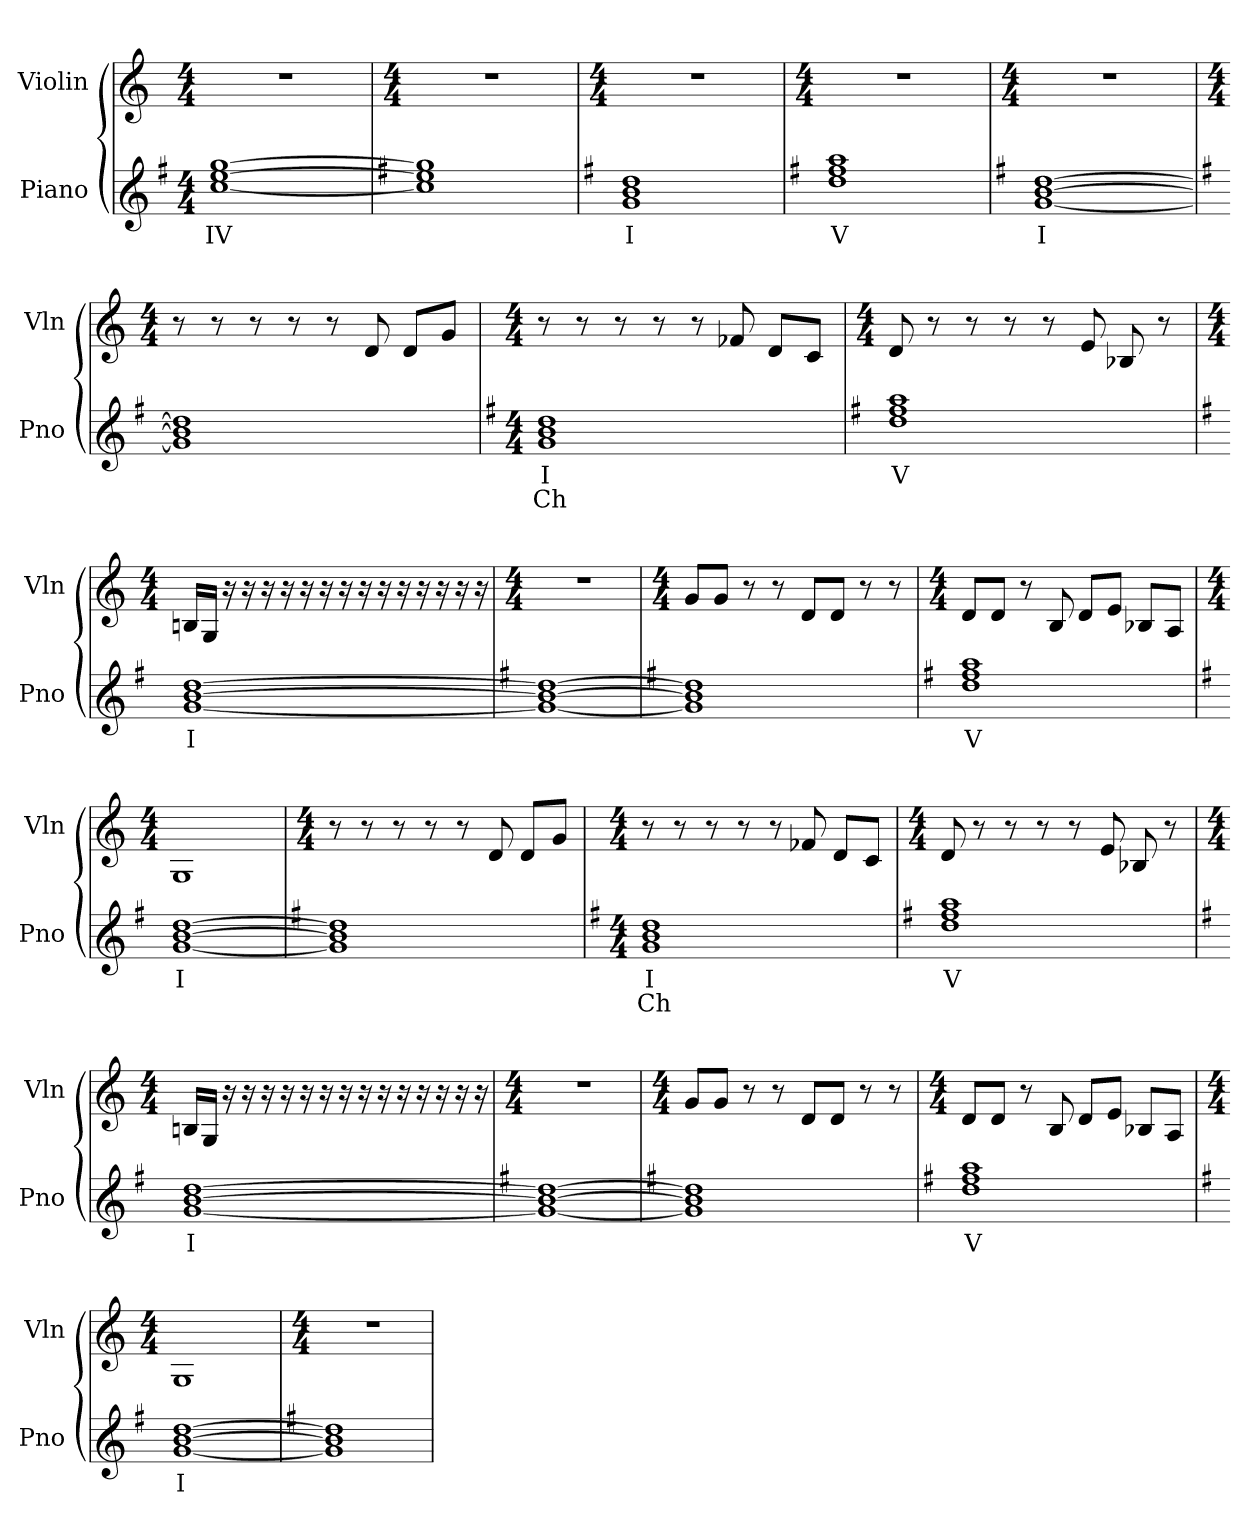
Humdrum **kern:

**kern	**text	**text	**kern
*part2	*part2	*part2	*part1
*staff2	*staff2	*staff2	*staff1
*I"Piano	*	*	*I"Violin
*I'Pno	*	*	*I'Vln
*k[f#]	*	*	*
*G:	*	*	*
*M4/4	*	*	*M4/4
=	=	=	=
[1cc [1ee [1gg	IV	.	1r
=	=	=	=
*k[f#]	*	*	*
*G:	*	*	*
*	*	*	*M4/4
1cc] 1ee] 1gg]	.	.	1r
=	=	=	=
*k[f#]	*	*	*
*G:	*	*	*
*	*	*	*M4/4
1g 1b 1dd	I	.	1r
=	=	=	=
*k[f#]	*	*	*
*G:	*	*	*
*	*	*	*M4/4
1dd 1ff# 1aa	V	.	1r
=	=	=	=
*k[f#]	*	*	*
*G:	*	*	*
*	*	*	*M4/4
[1g [1b [1dd	I	.	1r
=	=	=	=
*k[f#]	*	*	*
*G:	*	*	*
*	*	*	*M4/4
1g] 1b] 1dd]	.	.	8r
.	.	.	8r
.	.	.	8r
.	.	.	8r
.	.	.	8r
.	.	.	8d
.	.	.	8dL
.	.	.	8gJ
=	=	=	=
*k[f#]	*	*	*
*G:	*	*	*
*M4/4	*	*	*M4/4
1g 1b 1dd	I	Ch	8r
.	.	.	8r
.	.	.	8r
.	.	.	8r
.	.	.	8r
.	.	.	8f-X
.	.	.	8dL
.	.	.	8cJ
=	=	=	=
*k[f#]	*	*	*
*G:	*	*	*
*	*	*	*M4/4
1dd 1ff# 1aa	V	.	8d
.	.	.	8r
.	.	.	8r
.	.	.	8r
.	.	.	8r
.	.	.	8e
.	.	.	8B-X
.	.	.	8r
=	=	=	=
*k[f#]	*	*	*
*G:	*	*	*
*	*	*	*M4/4
[1g [1b [1dd	I	.	16BnLL
.	.	.	16GJJ
.	.	.	16r
.	.	.	16r
.	.	.	16r
.	.	.	16r
.	.	.	16r
.	.	.	16r
.	.	.	16r
.	.	.	16r
.	.	.	16r
.	.	.	16r
.	.	.	16r
.	.	.	16r
.	.	.	16r
.	.	.	16r
=	=	=	=
*k[f#]	*	*	*
*G:	*	*	*
*	*	*	*M4/4
1g_ 1b_ 1dd_	.	.	1r
=	=	=	=
*k[f#]	*	*	*
*G:	*	*	*
*	*	*	*M4/4
1g] 1b] 1dd]	.	.	8gL
.	.	.	8gJ
.	.	.	8r
.	.	.	8r
.	.	.	8dL
.	.	.	8dJ
.	.	.	8r
.	.	.	8r
=	=	=	=
*k[f#]	*	*	*
*G:	*	*	*
*	*	*	*M4/4
1dd 1ff# 1aa	V	.	8dL
.	.	.	8dJ
.	.	.	8r
.	.	.	8B
.	.	.	8dL
.	.	.	8eJ
.	.	.	8B-XL
.	.	.	8AJ
=	=	=	=
*k[f#]	*	*	*
*G:	*	*	*
*	*	*	*M4/4
[1g [1b [1dd	I	.	1G
=	=	=	=
*k[f#]	*	*	*
*G:	*	*	*
*	*	*	*M4/4
1g] 1b] 1dd]	.	.	8r
.	.	.	8r
.	.	.	8r
.	.	.	8r
.	.	.	8r
.	.	.	8d
.	.	.	8dL
.	.	.	8gJ
=	=	=	=
*k[f#]	*	*	*
*G:	*	*	*
*M4/4	*	*	*M4/4
1g 1b 1dd	I	Ch	8r
.	.	.	8r
.	.	.	8r
.	.	.	8r
.	.	.	8r
.	.	.	8f-X
.	.	.	8dL
.	.	.	8cJ
=	=	=	=
*k[f#]	*	*	*
*G:	*	*	*
*	*	*	*M4/4
1dd 1ff# 1aa	V	.	8d
.	.	.	8r
.	.	.	8r
.	.	.	8r
.	.	.	8r
.	.	.	8e
.	.	.	8B-X
.	.	.	8r
=	=	=	=
*k[f#]	*	*	*
*G:	*	*	*
*	*	*	*M4/4
[1g [1b [1dd	I	.	16BnLL
.	.	.	16GJJ
.	.	.	16r
.	.	.	16r
.	.	.	16r
.	.	.	16r
.	.	.	16r
.	.	.	16r
.	.	.	16r
.	.	.	16r
.	.	.	16r
.	.	.	16r
.	.	.	16r
.	.	.	16r
.	.	.	16r
.	.	.	16r
=	=	=	=
*k[f#]	*	*	*
*G:	*	*	*
*	*	*	*M4/4
1g_ 1b_ 1dd_	.	.	1r
=	=	=	=
*k[f#]	*	*	*
*G:	*	*	*
*	*	*	*M4/4
1g] 1b] 1dd]	.	.	8gL
.	.	.	8gJ
.	.	.	8r
.	.	.	8r
.	.	.	8dL
.	.	.	8dJ
.	.	.	8r
.	.	.	8r
=	=	=	=
*k[f#]	*	*	*
*G:	*	*	*
*	*	*	*M4/4
1dd 1ff# 1aa	V	.	8dL
.	.	.	8dJ
.	.	.	8r
.	.	.	8B
.	.	.	8dL
.	.	.	8eJ
.	.	.	8B-XL
.	.	.	8AJ
=	=	=	=
*k[f#]	*	*	*
*G:	*	*	*
*	*	*	*M4/4
[1g [1b [1dd	I	.	1G
=	=	=	=
*k[f#]	*	*	*
*G:	*	*	*
*	*	*	*M4/4
1g] 1b] 1dd]	.	.	1r
=	=	=	=
*-	*-	*-	*-
